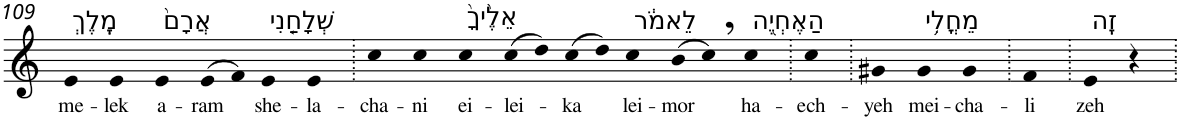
**kern	**text
*part1	*part1
*staff1	*staff1
*I"Piano	*
*I'Pno	*
!!LO:PB:g=z
*clefG2	*
*k[]	*
=109	=109
!LO:TX:a:t=מֶֽלֶךְ	!
!	!LO:LY:b
4e	me-
!	!LO:LY:b
4e	-lek
!LO:TX:a:t=אֲרָם֙	!
!	!LO:LY:b
4e	a-
!	!LO:LY:b
(>8e	-ram
8f)	.
!LO:TX:a:t=שְׁלָחַ֤נִי	!
!	!LO:LY:b
4e	she-
!	!LO:LY:b
4e	-la-
=110.	=110.
!	!LO:LY:b
4cc	-cha-
!	!LO:LY:b
4cc	-ni
!LO:TX:a:t=אֵלֶ֙יךָ֙	!
!	!LO:LY:b
4cc	ei-
!	!LO:LY:b
(>8cc	-lei-
8dd)	.
!	!LO:LY:b
(>8cc	-ka
8dd)	.
!LO:TX:a:t=לֵאמֹ֔ר	!
!	!LO:LY:b
4cc	lei-
!	!LO:LY:b
(>8b	-mor
8cc,)	.
!LO:TX:a:t=הַאֶחְיֶ֖ה	!
!	!LO:LY:b
4cc	ha-
=111.	=111.
!	!LO:LY:b
4cc	-ech-
=112.	=112.
!	!LO:LY:b
4g#X	-yeh
!LO:TX:a:t=מֵחֳלִ֥י	!
!	!LO:LY:b
4g#	mei-
!	!LO:LY:b
4g#	-cha-
=113.	=113.
!	!LO:LY:b
4f	-li
=114.	=114.
!LO:TX:a:t=זֶֽה	!
!	!LO:LY:b
4e	zeh
4r	.
=.	=.
*-	*-
